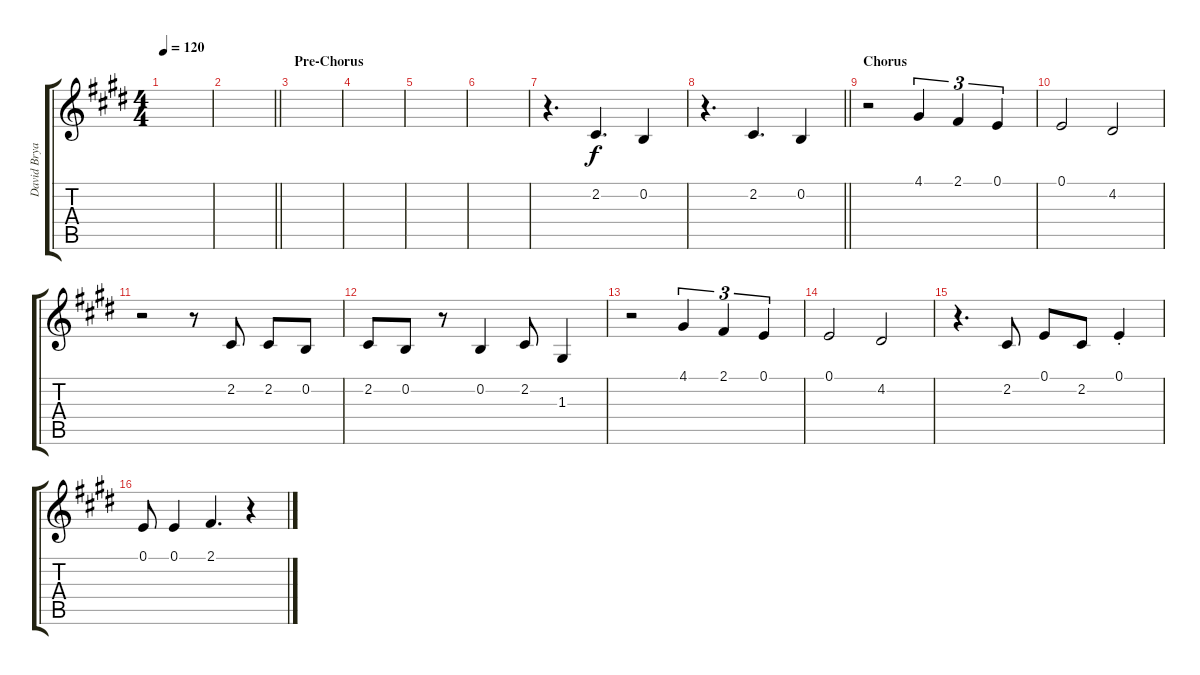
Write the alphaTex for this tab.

\track ("David Bryan (Backing Vocals)" "David Brya") {instrument tuba}
\staff {score tabs}
\tuning (E4 B3 G3 D3 A2 E2) {hide}
\ts (4 4)
\tempo 120
\clef g2
\ks c#minor
|
\barLineRight lightlight
|
\section ("" "Pre-Chorus")
|
|
|
|
r.4{d} 2.2.4{d} 0.2.4 |
\barLineRight lightlight
r.4{d} 2.2.4{d} 0.2.4 |
\section ("" "Chorus")
r.2 4.1.4{tu (3 2)} 2.1.4{tu (3 2)} 0.1.4{tu (3 2)} |
0.1.2 4.2.2 |
r.2 r.8 2.2.8 2.2.8 0.2.8 |
2.2.8 0.2.8 r.8 0.2.4 2.2.8 1.3.4 |
r.2 4.1.4{tu (3 2)} 2.1.4{tu (3 2)} 0.1.4{tu (3 2)} |
0.1.2 4.2.2 |
r.4{d} 2.2.8 0.1.8 2.2.8 0.1{st}.4 |
0.1.8 0.1.4 2.1.4{d} r.4
